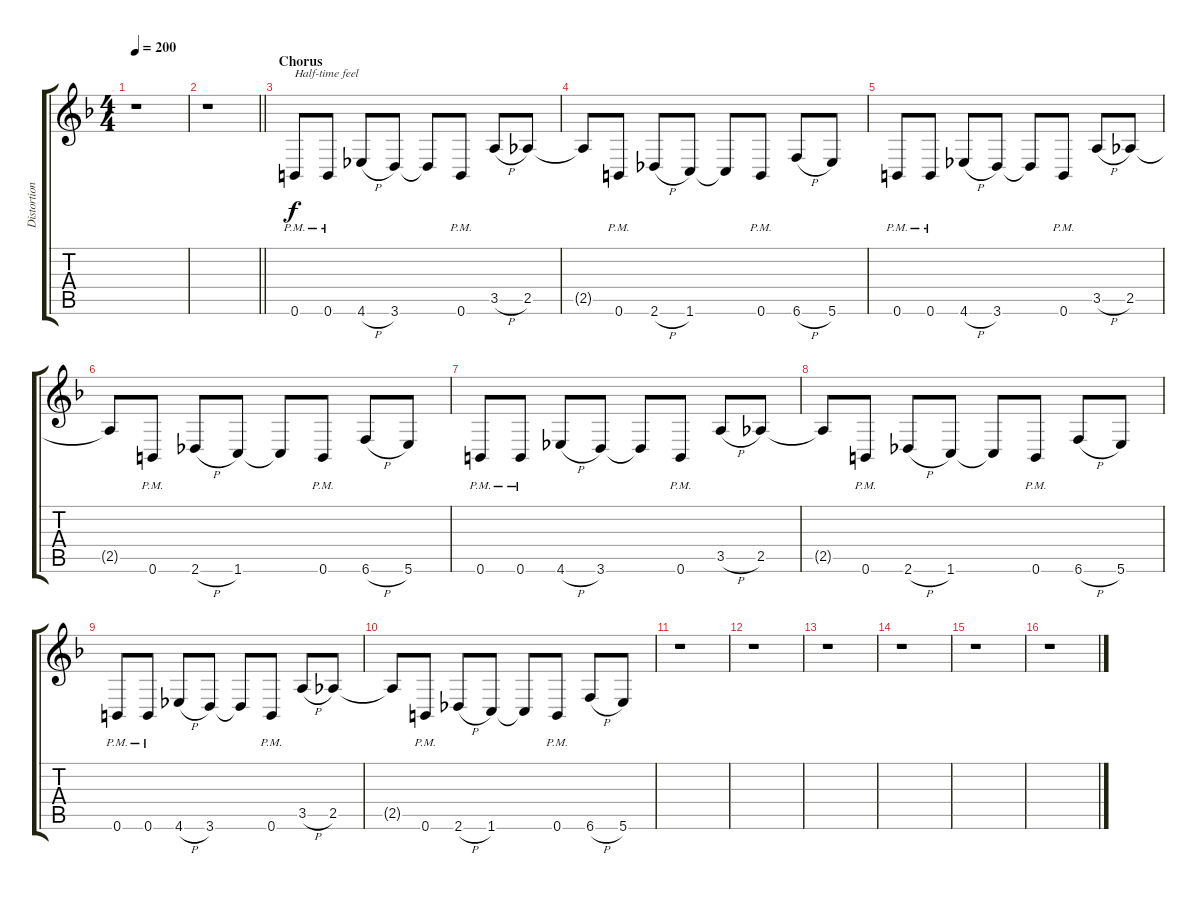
\track ("Distortion guitar" "Distortion") {instrument distortionguitar}
\staff {score tabs}
\tuning (Db4 Ab3 E3 B2 Gb2 B1) {hide}
\ts (4 4)
\tempo 200
\clef g2
\ks f
r.1{dy f} |
\barLineRight lightlight
r.1 |
\section ("" "Chorus")
0.6{pm}.8{txt "Half-time feel"} 0.6{pm}.8 4.6{h}.8 3.6.8 3.6{t}.8 0.6{pm}.8 3.5{h}.8 2.5.8 |
2.5{t}.8 0.6{pm}.8 2.6{h}.8 1.6.8 1.6{t}.8 0.6{pm}.8 6.6{h}.8 5.6.8 |
0.6{pm}.8 0.6{pm}.8 4.6{h}.8 3.6.8 3.6{t}.8 0.6{pm}.8 3.5{h}.8 2.5.8 |
2.5{t}.8 0.6{pm}.8 2.6{h}.8 1.6.8 1.6{t}.8 0.6{pm}.8 6.6{h}.8 5.6.8 |
0.6{pm}.8 0.6{pm}.8 4.6{h}.8 3.6.8 3.6{t}.8 0.6{pm}.8 3.5{h}.8 2.5.8 |
2.5{t}.8 0.6{pm}.8 2.6{h}.8 1.6.8 1.6{t}.8 0.6{pm}.8 6.6{h}.8 5.6.8 |
0.6{pm}.8 0.6{pm}.8 4.6{h}.8 3.6.8 3.6{t}.8 0.6{pm}.8 3.5{h}.8 2.5.8 |
2.5{t}.8 0.6{pm}.8 2.6{h}.8 1.6.8 1.6{t}.8 0.6{pm}.8 6.6{h}.8 5.6.8 |
r.1 |
r.1 |
r.1 |
r.1 |
r.1 |
r.1
